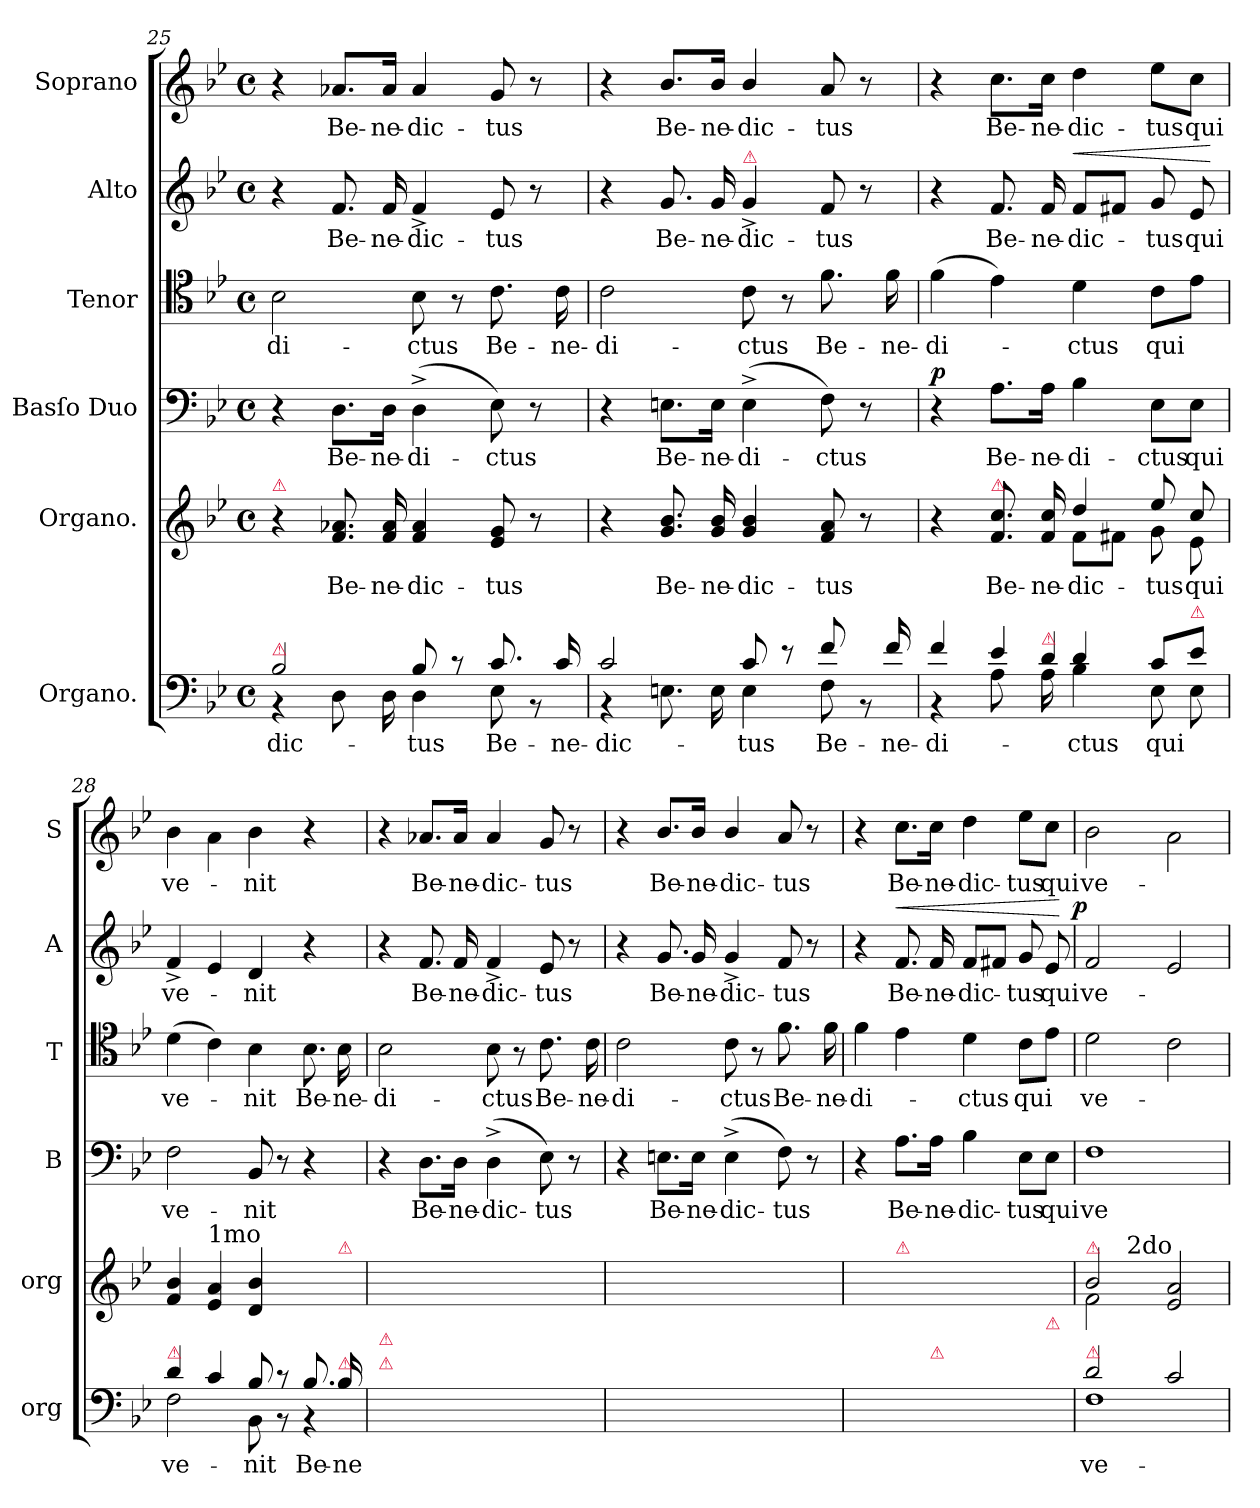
**kern	**text	**kern	**text	**kern	**text	**dynam	**kern	**text	**kern	**text	**dynam	**kern	**text
*part6	*part6	*part5	*part5	*part4	*part4	*part4	*part3	*part3	*part2	*part2	*part2	*part1	*part1
*staff6	*staff6	*staff5	*staff5	*staff4	*staff4	*staff4	*staff3	*staff3	*staff2	*staff2	*staff2	*staff1	*staff1
*I"Organo.	*	*I"Organo.	*	*I"Basſo Duo	*	*	*I"Tenor	*	*I"Alto	*	*	*I"Soprano	*
*I'org	*	*I'org	*	*I'B	*	*	*I'T	*	*I'A	*	*	*I'S	*
*clefF4	*	*clefG2	*	*clefF4	*	*	*clefC4	*	*clefG2	*	*	*clefG2	*
*k[b-e-]	*	*k[b-e-]	*	*k[b-e-]	*	*	*k[b-e-]	*	*k[b-e-]	*	*	*k[b-e-]	*
*M4/4	*	*M4/4	*	*M4/4	*	*	*M4/4	*	*M4/4	*	*	*M4/4	*
*met(c)	*	*met(c)	*	*met(c)	*	*	*met(c)	*	*met(c)	*	*	*met(c)	*
=25	=25	=25	=25	=25	=25	=25	=25	=25	=25	=25	=25	=25	=25
*^	*	*	*	*	*	*	*	*	*	*	*	*	*
!	!	!	!LO:TX:a:color=crimson:t=⚠	!	!	!	!	!	!	!	!	!	!	!
!LO:TX:a:color=crimson:t=⚠	!	!	!	!	!	!	!	!	!	!	!	!	!	!
2B-/	4r	-dic-	4r	.	4r	.	.	2B-\	-di-	4r	.	.	4r	.
!	!LO:N:vis=8	!	!	!	!	!	!	!	!	!	!	!	!	!
.	8.D\	.	8.f/ 8.a-X/	Be-	8.D\L	Be-	.	.	.	8.f/	Be-	.	8.a-X/L	Be-
.	16D\	.	16f/ 16a-/	-ne-	16D\Jk	-ne-	.	.	.	16f/	-ne-	.	16a-/Jk	-ne-
8B-/	4D\	-tus	4f/ 4a-/	-dic-	(>4D^>\	-di-	.	8B-\	-ctus	4f^>/	-dic-	.	4a-/	-dic-
8r	.	.	.	.	.	.	.	8r	.	.	.	.	.	.
8.c/	8E-\	Be-	8e-/ 8g/	-tus	8E-\)	-ctus	.	8.c\	Be-	8e-/	-tus	.	8g/	-tus
.	8r	.	8r	.	8r	.	.	.	.	8r	.	.	8r	.
16c/	.	-ne-	.	.	.	.	.	16c\	-ne-	.	.	.	.	.
=26	=26	=26	=26	=26	=26	=26	=26	=26	=26	=26	=26	=26	=26	=26
2c/	4r	-dic-	4r	.	4r	.	.	2c\	-di-	4r	.	.	4r	.
.	8.En\	.	8.g/ 8.b-/	Be-	8.En\L	Be-	.	.	.	8.g/	Be-	.	8.b-/L	Be-
.	16E\	.	16g/ 16b-/	-ne-	16E\Jk	-ne-	.	.	.	16g/	-ne-	.	16b-/Jk	-ne-
!	!	!	!	!	!	!	!	!	!	!LO:TX:a:color=crimson:t=⚠	!	!	!	!
8c/	4E\	-tus	4g/ 4b-/	-dic-	(>4E^>\	-di-	.	8c\	-ctus	4g^>/	-dic-	.	4b-/	-dic-
8r	.	.	.	.	.	.	.	8r	.	.	.	.	.	.
!LO:N:vis=8	!	!	!	!	!	!	!	!	!	!	!	!	!	!
8.f/	8F\	Be-	8f/ 8a/	-tus	8F\)	-ctus	.	8.f\	Be-	8f/	-tus	.	8a/	-tus
.	8r	.	8r	.	8r	.	.	.	.	8r	.	.	8r	.
16f/	.	-ne-	.	.	.	.	.	16f\	-ne-	.	.	.	.	.
=27	=27	=27	=27	=27	=27	=27	=27	=27	=27	=27	=27	=27	=27	=27
*	*	*	*^	*	*	*	*	*	*	*	*	*	*	*
!	!	!	!	!	!	!	!	!LO:DY:b	!	!	!	!	!	!	!
4f/	4r	-di-	4r	2ryy	.	4r	.	p	(>4f\	-di-	4r	.	.	4r	.
!	!	!	!LO:TX:a:color=crimson:t=⚠	!	!	!	!	!	!	!	!	!	!	!	!
!LO:N:vis=4	!LO:N:vis=8	!	!	!	!	!	!	!	!	!	!	!	!	!	!
8.e-/	8.A\	.	8.f/ 8.cc/	.	Be-	8.A\L	Be-	.	4e-\)	.	8.f/	Be-	.	8.cc\L	Be-
!LO:TX:a:color=crimson:t=⚠	!	!	!	!	!	!	!	!	!	!	!	!	!	!	!
!LO:N:vis=4	!	!	!	!	!	!	!	!	!	!	!	!	!	!	!
16d	16A\	.	16f/ 16cc/	.	-ne-	16A\Jk	-ne-	.	.	.	16f/	-ne-	.	16cc\Jk	-ne-
!	!	!	!	!	!	!	!	!	!	!	!	!	!LO:HP:a	!	!
4d/	4B-\	-ctus	4dd/	8f\L	-dic-	4B-\	-di-	.	4d\	-ctus	8f/L	-dic-	<	4dd\	-dic-
.	.	.	.	8f#X\J	.	.	.	.	.	.	8f#X/J	.	.	.	.
8c/L	8E-\	qui	8ee-/	8g\	-tus	8E-\L	-ctus	.	8c\L	qui	8g/	-tus	.	8ee-\L	-tus
!LO:TX:a:color=crimson:t=⚠	!	!	!	!	!	!	!	!	!	!	!	!	!	!	!
8e-/J	8E-\	.	8cc/	8e-\	qui	8E-\J	qui	.	8e-\J	.	8e-/	qui	.	8cc\J	qui
*v	*v	*	*	*	*	*	*	*	*	*	*	*	*	*	*
*	*	*v	*v	*	*	*	*	*	*	*	*	*	*	*
.	.	.	.	.	.	.	.	.	.	.	[	.	.
=28	=28	=28	=28	=28	=28	=28	=28	=28	=28	=28	=28	=28	=28
*^	*	*	*	*	*	*	*	*	*	*	*	*	*
!	!	!	!LO:TX:a:color=crimson:t=⚠	!	!	!	!	!	!	!	!	!	!	!
!LO:TX:a:color=crimson:t=⚠	!	!	!	!	!	!	!	!	!	!	!	!	!	!
*	*	*	*^	*	*	*	*	*	*	*	*	*	*	*
4d/	2F\	ve-	4f/ 4b-/	2...ryy	.	2F\	ve-	.	(>4d\	ve-	4f^>/	ve-	.	4b-\	ve-
!	!	!	!LO:TX:a:t=1mo	!	!	!	!	!	!	!	!	!	!	!	!
4c/	.	.	4e-/ 4a/	.	.	.	.	.	4c\)	.	4e-/	.	.	4a\	.
8B-/	8BB-\	-nit	4d/ 4b-/	.	.	8BB-/	-nit	.	4B-\	-nit	4d/	-nit	.	4b-\	-nit
8rc	8rBB	.	.	.	.	8r	.	.	.	.	.	.	.	.	.
8.B-/	4rBB	Be-	4ryy	.	.	4r	.	.	8.B-\	Be-	4r	.	.	4r	.
!	!	!	!	!LO:TX:a:color=crimson:t=⚠	!	!	!	!	!	!	!	!	!	!	!
!LO:TX:a:color=crimson:t=⚠	!	!	!	!	!	!	!	!	!	!	!	!	!	!	!
16B-/	.	-ne	.	16ryy	.	.	.	.	16B-\	-ne-	.	.	.	.	.
=29	=29	=29	=29	=29	=29	=29	=29	=29	=29	=29	=29	=29	=29	=29	=29
!	!	!	!LO:TX:a:color=crimson:t=⚠	!	!	!	!	!	!	!	!	!	!	!	!
!LO:TX:a:color=crimson:t=⚠	!	!	!	!	!	!	!	!	!	!	!	!	!	!	!
!LO:TX:a:color=crimson:t=⚠	!	!	!	!	!	!	!	!	!	!	!	!	!	!	!
*	*	*	*v	*v	*	*	*	*	*	*	*	*	*	*	*
2B-/yy	4ryy	-di-	4ryy	.	4r	.	.	2B-\	-di-	4r	.	.	4r	.
!	!LO:N:vis=8	!	!	!	!	!	!	!	!	!	!	!	!	!
.	8.D\yy	.	8.fyy/ 8.a-Xyy/	Be-	8.D\L	Be-	.	.	.	8.f/	Be-	.	8.a-X/L	Be-
.	16D\yy	.	16fyy/ 16a-yy/	-ne-	16D\Jk	-ne-	.	.	.	16f/	-ne-	.	16a-/Jk	-ne-
8B-/yy	4D\yy	-ctus	4fyy/ 4a-yy/	-dic-	(>4D^>\	-dic-	.	8B-\	-ctus	4f^>/	-dic-	.	4a-/	-dic-
8ryy	.	.	.	.	.	.	.	8r	.	.	.	.	.	.
8.c/yy	8E-\yy	Be-	8e-yy/ 8gyy/	-tus	8E-\)	-tus	.	8.c\	Be-	8e-/	-tus	.	8g/	-tus
.	8ryy	.	8ryy	.	8r	.	.	.	.	8r	.	.	8r	.
16c/yy	.	-ne-	.	.	.	.	.	16c\	-ne-	.	.	.	.	.
=30	=30	=30	=30	=30	=30	=30	=30	=30	=30	=30	=30	=30	=30	=30
2c/yy	4ryy	-dic-	4ryy	.	4r	.	.	2c\	-di-	4r	.	.	4r	.
.	8.En\yy	.	8.gyy/ 8.b-yy/	Be-	8.En\L	Be-	.	.	.	8.g/	Be-	.	8.b-/L	Be-
.	16E\yy	.	16gyy/ 16b-yy/	-ne-	16E\Jk	-ne-	.	.	.	16g/	-ne-	.	16b-/Jk	-ne-
8c/yy	4E\yy	-tus	4gyy/ 4b-yy/	-dic-	(>4E^>\	-dic-	.	8c\	-ctus	4g^>/	-dic-	.	4b-/	-dic-
8ryy	.	.	.	.	.	.	.	8r	.	.	.	.	.	.
!LO:N:vis=8	!	!	!	!	!	!	!	!	!	!	!	!	!	!
8.f/yy	8F\yy	Be-	8fyy/ 8ayy/	-tus	8F\)	-tus	.	8.f\	Be-	8f/	-tus	.	8a/	-tus
.	8ryy	.	8ryy	.	8r	.	.	.	.	8r	.	.	8r	.
16f/yy	.	-ne-	.	.	.	.	.	16f\	-ne-	.	.	.	.	.
=31	=31	=31	=31	=31	=31	=31	=31	=31	=31	=31	=31	=31	=31	=31
*	*	*	*^	*	*	*	*	*	*	*	*	*	*	*
4f/yy	4ryy	-di-	4ryy	2ryy	.	4r	.	.	4f\	-di-	4r	.	.	4r	.
!	!	!	!LO:TX:a:color=crimson:t=⚠	!	!	!	!	!	!	!	!	!	!	!	!
!LO:N:vis=4	!LO:N:vis=8	!	!	!	!	!	!	!	!	!	!	!	!LO:HP:a	!	!
8.e-/yy	8.A\yy	.	8.fyy/ 8.ccyy/	.	Be-	8.A\L	Be-	.	4e-\	.	8.f/	Be-	<	8.cc\L	Be-
!LO:TX:a:color=crimson:t=⚠	!	!	!	!	!	!	!	!	!	!	!	!	!	!	!
!LO:N:vis=4	!	!	!	!	!	!	!	!	!	!	!	!	!	!	!
16dyy	16A\yy	.	16fyy/ 16ccyy/	.	-ne-	16A\Jk	-ne-	.	.	.	16f/	-ne-	.	16cc\Jk	-ne-
4d/yy	4B-\yy	-ctus	4dd/yy	8f\yy	-dic-	4B-\	-dic-	.	4d\	-ctus	8f/L	-dic-	.	4dd\	-dic-
.	.	.	.	8f#X\yy	.	.	.	.	.	.	8f#X/J	.	.	.	.
8c/Lyy	8E-\yy	qui	8ee-/yy	8g\yy	-tus	8E-\L	-tus	.	8c\L	qui	8g/	-tus	.	8ee-\L	-tus
!LO:TX:a:color=crimson:t=⚠	!	!	!	!	!	!	!	!	!	!	!	!	!	!	!
8e-/Jyy	8E-\yy	.	8cc/yy	8e-\yy	qui	8E-\J	qui	.	8e-\J	.	8e-/	qui	.	8cc\J	qui
*v	*v	*	*	*	*	*	*	*	*	*	*	*	*	*	*
*	*	*v	*v	*	*	*	*	*	*	*	*	*	*	*
.	.	.	.	.	.	.	.	.	.	.	[	.	.
=32	=32	=32	=32	=32	=32	=32	=32	=32	=32	=32	=32	=32	=32
*^	*	*^	*	*	*	*	*	*	*	*	*	*	*
!	!	!	!LO:TX:a:color=crimson:t=⚠	!	!	!	!	!	!	!	!	!	!	!	!
!LO:TX:a:color=crimson:t=⚠	!	!	!	!	!	!	!	!	!	!	!	!	!	!	!
!	!	!	!	!	!	!	!	!	!	!	!	!	!LO:DY:b:rj	!	!
*	*	*	*	*^	*	*	*	*	*	*	*	*	*	*	*
2d/	1F	ve-	2b-/	2f\	4ryy	.	1F	ve-	.	2d\	ve-	2f/	ve-	p	2b-\	ve-
!	!	!	!	!	!LO:TX:a:t=2do	!	!	!	!	!	!	!	!	!	!	!
.	.	.	.	.	2.ryy	.	.	.	.	.	.	.	.	.	.	.
2c/	.	.	2e-/ 2a/	2ryy	.	.	.	.	.	2c\	.	2e-/	.	.	2a\	.
*v	*v	*	*	*	*	*	*	*	*	*	*	*	*	*	*	*
*	*	*v	*v	*v	*	*	*	*	*	*	*	*	*	*	*
=	=	=	=	=	=	=	=	=	=	=	=	=	=
*-	*-	*-	*-	*-	*-	*-	*-	*-	*-	*-	*-	*-	*-
